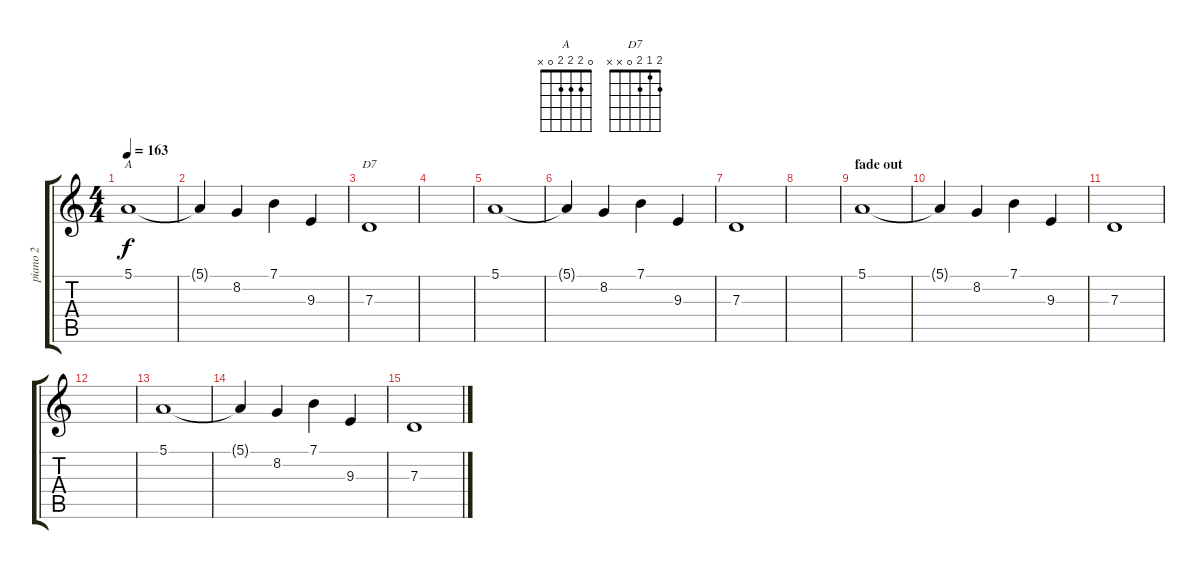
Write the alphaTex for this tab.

\track ("piano 2" "piano 2") {instrument electricpiano1}
\staff {score tabs}
\tuning (E4 B3 G3 D3 A2 E2) {hide}
\chord ("A" 0 2 2 2 0 x)
\chord ("D7" 2 1 2 0 x x)
\ts (4 4)
\tempo 163
\clef g2
\ks c
5.1.1{ch "A" dy f} |
5.1{t}.4 8.2.4 7.1.4 9.3.4 |
7.3.1{ch "D7"} |
|
5.1.1 |
5.1{t}.4 8.2.4 7.1.4 9.3.4 |
7.3.1 |
|
\section ("" "fade out")
5.1.1 |
5.1{t}.4 8.2.4 7.1.4 9.3.4 |
7.3.1 |
|
5.1.1 |
5.1{t}.4 8.2.4 7.1.4 9.3.4 |
7.3.1
